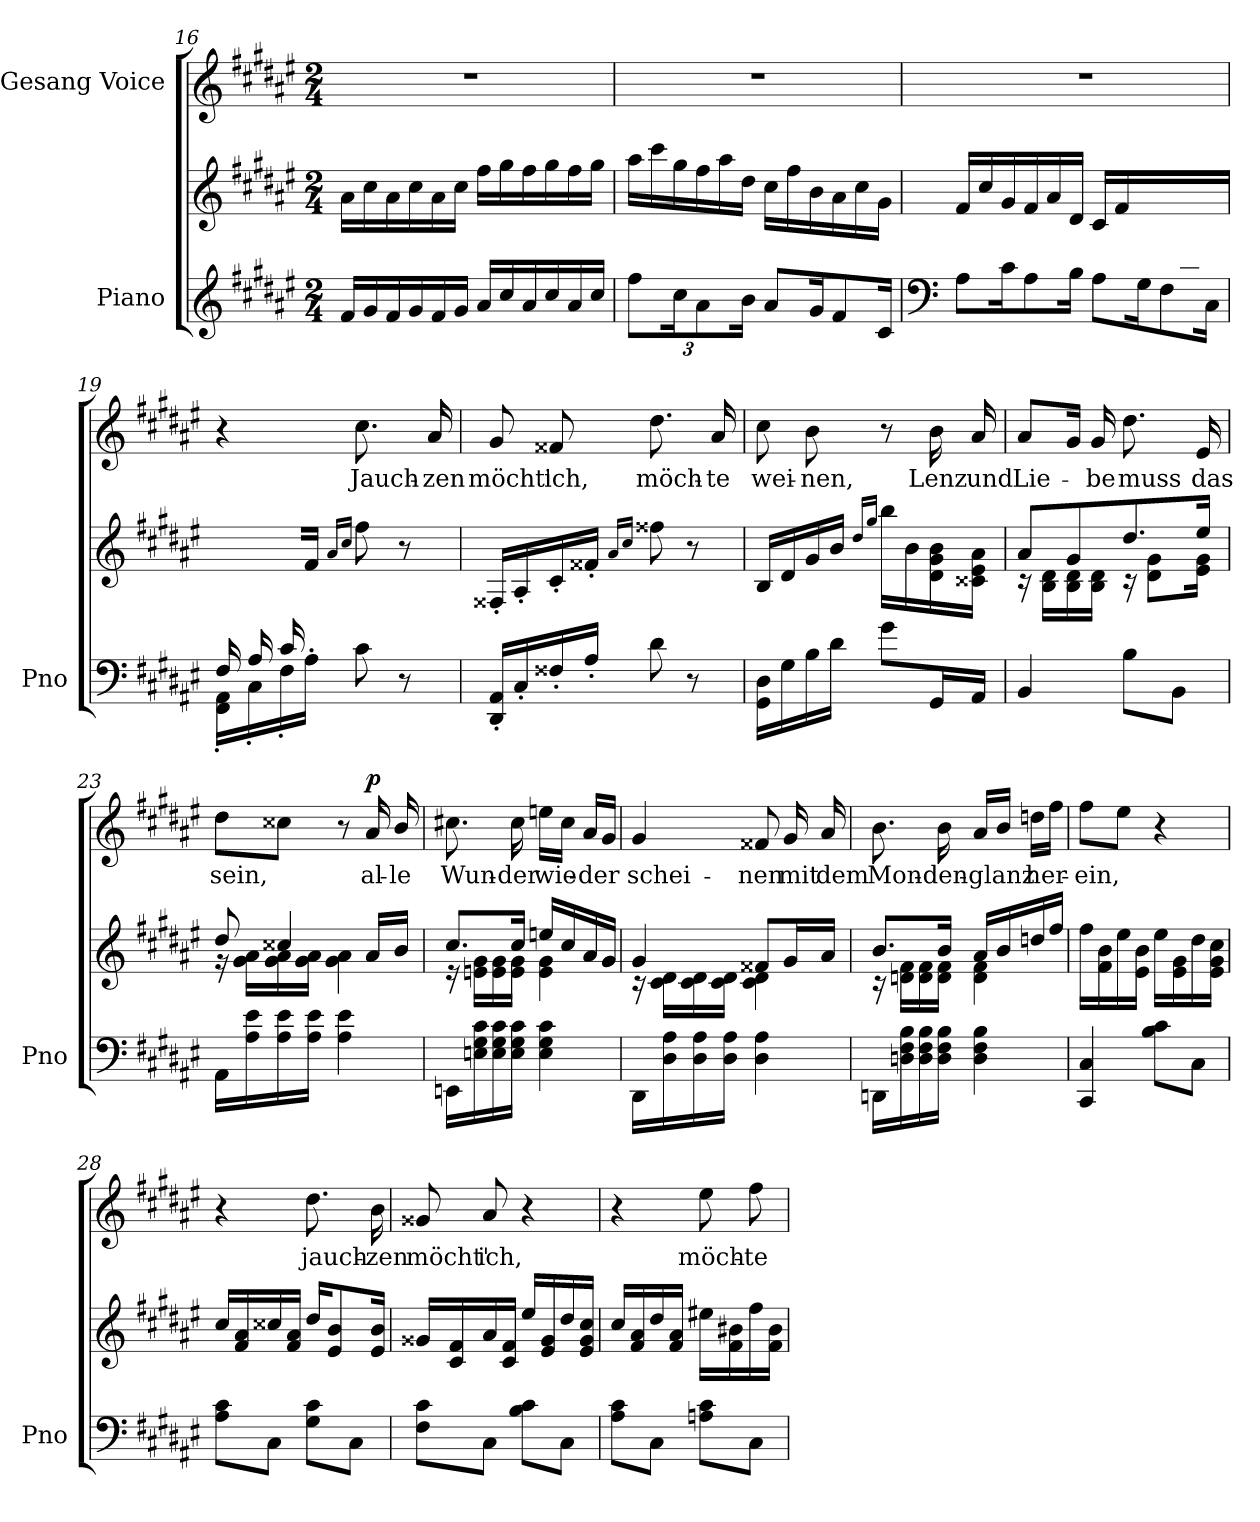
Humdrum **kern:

**kern	**kern	**kern	**text	**dynam
*part2	*part2	*part1	*part1	*part1
*staff3	*staff2	*staff1	*staff1	*staff1
*I"Piano	*	*I"Gesang Voice	*	*
*I'Pno	*	*	*	*
!!LO:PB:g=z
*clefG2	*clefG2	*clefG2	*	*
*k[f#c#g#d#a#e#]	*k[f#c#g#d#a#e#]	*k[f#c#g#d#a#e#]	*	*
*M2/4	*M2/4	*M2/4	*	*
*Xtuplet	*Xtuplet	*	*	*
=16	=16	=16	=16	=16
!	!	!LO:TX:a:B:color=#FFFFFF:t=.	!	!
24f#/LL	24a#\LL	2r	.	.
24g#/	24cc#\	.	.	.
24f#/	24a#\	.	.	.
24g#/	24cc#\	.	.	.
24f#/	24a#\	.	.	.
24g#/JJ	24cc#\JJ	.	.	.
24a#/LL	24ff#\LL	.	.	.
24cc#/	24gg#\	.	.	.
24a#/	24ff#\	.	.	.
24cc#/	24gg#\	.	.	.
24a#/	24ff#\	.	.	.
24cc#/JJ	24gg#\JJ	.	.	.
=17	=17	=17	=17	=17
*tuplet	*	*	*	*
12ff#\L	24aa#\LL	2r	.	.
.	24ccc#\	.	.	.
24cc#\K	24gg#\	.	.	.
12a#\	24ff#\	.	.	.
.	24aa#\	.	.	.
24b\Jk	24dd#\JJ	.	.	.
*Xtuplet	*	*	*	*
12a#/L	24cc#\LL	.	.	.
.	24ff#\	.	.	.
24g#/K	24b\	.	.	.
12f#/	24a#\	.	.	.
.	24cc#\	.	.	.
24c#/Jk	24g#\JJ	.	.	.
!!LO:LB:g=z
=18	=18	=18	=18	=18
*clefF4	*	*	*	*
*^	*	*	*	*
3ryy	12A#\L	24f#/LL	2r	.	.
.	.	24cc#/	.	.	.
.	24c#\K	24g#/	.	.	.
.	12A#\	24f#/	.	.	.
.	.	24a#/	.	.	.
.	24B\Jk	24d#/JJ	.	.	.
.	12A#\L	24c#/LL	.	.	.
.	.	24f#/	.	.	.
24B/	24G#\K	6ryy	.	.	.
24A#/	12F#\	.	.	.	.
24c#/	.	.	.	.	.
24G#/JJ	24C#\Jk	.	.	.	.
!!LO:LB:g=z
=19	=19	=19	=19	=19	=19
16F#/LL	16FF#\'< 16AA#\'<LL	8.ryy	4r	.	.
16A#/	16C#'<\	.	.	.	.
16c#/	16F#'<\	.	.	.	.
4ryy	16A#'<\JJ	16f#\JJ	.	.	.
.	.	16qa#/LL	.	.	.
.	.	16qcc#/JJ	.	.	.
!	!	!	!	!LO:LY:b	!
.	8c#\	8ff#\	8.cc#\	Jauch-	.
.	8r	8r	.	.	.
!	!	!	!	!LO:LY:b	!
16ryy	.	.	16a#/	-zen	.
*v	*v	*	*	*	*
=20	=20	=20	=20	=20
!	!	!	!LO:LY:b	!
16DD#/'< 16AA#/'<LL	16F##X'/LL	8g#/	möcht'	.
16C#'</	16A#'/	.	.	.
!	!	!	!LO:LY:b	!
16F##X'</	16c#'/	8f##X/	ich,	.
16A#'</JJ	16f##X'/JJ	.	.	.
.	16qa#/LL	.	.	.
.	16qcc#/JJ	.	.	.
!	!	!	!LO:LY:b	!
8d#\	8ff##X\	8.dd#\	möch-	.
8r	8r	.	.	.
!	!	!	!LO:LY:b	!
.	.	16a#/	-te	.
=21	=21	=21	=21	=21
!	!	!	!LO:LY:b	!
16GG#\ 16D#\LL	16B/LL	8cc#\	wei-	.
16G#\	16d#/	.	.	.
!	!	!	!LO:LY:b	!
16B\	16g#/	8b\	-nen,	.
16d#\JJ	16b/JJ	.	.	.
.	16qdd#/LL	.	.	.
.	16qgg#/JJ	.	.	.
8g#\L	16bb\LL	8r	.	.
.	16b\	.	.	.
!	!	!	!LO:LY:b	!
16GG#/L	16d#\ 16g#\ 16b\	16b\	Lenz	.
!	!	!	!LO:LY:b	!
16AA#/JJ	16c##X\ 16e#\ 16a#\JJ	16a#/	und	.
=22	=22	=22	=22	=22
*	*^	*	*	*
!	!	!	!	!LO:LY:b	!
4BB/	8a#/L	16r	8a#/L	Lie-	.
.	.	16B\ 16d#\LL	.	.	.
.	8g#/	16B\ 16d#\	16g#/Jk	.	.
!	!	!	!	!LO:LY:b	!
.	.	16B\ 16d#\JJ	16g#/	-be	.
!	!	!	!	!LO:LY:b	!
8B\L	8.dd#/	16r	8.dd#\	muss	.
.	.	8d#\ 8g#\L	.	.	.
8BB\J	.	.	.	.	.
!	!	!	!	!LO:LY:b	!
.	16ee#/Jk	16e#\ 16g#\Jk	16e#/	das	.
!!LO:LB:g=z
=23	=23	=23	=23	=23	=23
!	!	!	!	!LO:LY:b	!
16AA#\LL	8dd#/	16r	8dd#\L	sein,	.
16A#\ 16e#\	.	16g#\ 16a#\LL	.	.	.
16A#\ 16e#\	4cc##X/	16g#\ 16a#\	8cc##X\J	.	.
16A#\ 16e#\JJ	.	16g#\ 16a#\JJ	.	.	.
4A#\ 4e#\	.	4g#\ 4a#\	8r	.	.
!	!	!	!	!LO:LY:b	!LO:DY:a
.	16a#/LL	.	16a#/	al-	p
!	!	!	!	!LO:LY:b	!
.	16b/JJ	.	16b/	-le	.
=24	=24	=24	=24	=24	=24
!	!	!	!	!LO:LY:b	!
16EEn\LL	8.cc#/L	16r	8.cc#X\	Wun-	.
16En\ 16G#\ 16c#\	.	16en\ 16g#\LL	.	.	.
16E\ 16G#\ 16c#\	.	16e\ 16g#\	.	.	.
!	!	!	!	!LO:LY:b	!
16E\ 16G#\ 16c#\JJ	16cc#/Jk	16e\ 16g#\JJ	16cc#\	-der	.
!	!	!	!	!LO:LY:b	!
4E\ 4G#\ 4c#\	16een/LL	4e\ 4g#\	16een\LL	wie-	.
.	16cc#/	.	16cc#\JJ	.	.
!	!	!	!	!LO:LY:b	!
.	16a#/	.	16a#/LL	-der	.
.	16g#/JJ	.	16g#/JJ	.	.
=25	=25	=25	=25	=25	=25
!	!	!	!	!LO:LY:b	!
16DD#\LL	4g#/	16r	4g#/	schei-	.
16D#\ 16A#\	.	16c#\ 16d#\LL	.	.	.
16D#\ 16A#\	.	16c#\ 16d#\	.	.	.
16D#\ 16A#\JJ	.	16c#\ 16d#\JJ	.	.	.
!	!	!	!	!LO:LY:b	!
4D#\ 4A#\	8f##X/L	4c#\ 4d#\	8f##X/	-nen	.
!	!	!	!	!LO:LY:b	!
.	16g#/L	.	16g#/	mit	.
!	!	!	!	!LO:LY:b	!
.	16a#/JJ	.	16a#/	dem	.
=26	=26	=26	=26	=26	=26
!	!	!	!	!LO:LY:b	!
16DDn\LL	8.b/L	16r	8.b\	Mon-	.
16Dn\ 16F#\ 16B\	.	16dn\ 16f#\LL	.	.	.
16D\ 16F#\ 16B\	.	16d\ 16f#\	.	.	.
!	!	!	!	!LO:LY:b	!
16D\ 16F#\ 16B\JJ	16b/Jk	16d\ 16f#\JJ	16b\	-den-	.
!	!	!	!	!LO:LY:b	!
4D\ 4F#\ 4B\	16a#/LL	4d\ 4f#\	16a#/LL	-glanz	.
.	16b/	.	16b/JJ	.	.
!	!	!	!	!LO:LY:b	!
.	16ddn/	.	16ddn\LL	her-	.
.	16ff#/JJ	.	16ff#\JJ	.	.
*	*v	*v	*	*	*
!!LO:PB:g=z
=27	=27	=27	=27	=27
!	!	!	!LO:LY:b	!
4CC#/ 4C#/	16ff#\LL	8ff#\L	ein,	.
.	16f#\ 16b\	.	.	.
.	16ee#\	8ee#\J	.	.
.	16e#\ 16b\JJ	.	.	.
8B\ 8c#\L	16ee#\LL	4r	.	.
.	16e#\ 16g#\	.	.	.
8C#\J	16dd#\	.	.	.
.	16e#\ 16g#\ 16cc#\JJ	.	.	.
=28	=28	=28	=28	=28
8A#\ 8c#\L	16cc#/LL	4r	.	.
.	16f#/ 16a#/	.	.	.
8C#\J	16cc##X/	.	.	.
.	16f#/ 16a#/JJ	.	.	.
!	!	!	!LO:LY:b	!
8G#\ 8c#\L	16dd#/KL	8.dd#\	jauch-	.
.	8e#/ 8b/	.	.	.
8C#\J	.	.	.	.
!	!	!	!LO:LY:b	!
.	16e#/ 16b/Jk	16b\	-zen	.
=29	=29	=29	=29	=29
!	!	!	!LO:LY:b	!
8F#\ 8c#\L	16g##X/LL	8g##X/	möcht'	.
.	16c#/ 16f#/	.	.	.
!	!	!	!LO:LY:b	!
8C#\J	16a#/	8a#/	ich,	.
.	16c#/ 16f#/JJ	.	.	.
8B\ 8c#\L	16ee#/LL	4r	.	.
.	16e#/ 16g##/	.	.	.
8C#\J	16dd#/	.	.	.
.	16e#/ 16g##/ 16cc#/JJ	.	.	.
=30	=30	=30	=30	=30
8A#\ 8c#\L	16cc#/LL	4r	.	.
.	16f#/ 16a#/	.	.	.
8C#\J	16dd#/	.	.	.
.	16f#/ 16a#/JJ	.	.	.
!	!	!	!LO:LY:b	!
8An\ 8c#\L	16ee#X\LL	8ee#\	möch-	.
.	16f#\ 16b#X\	.	.	.
!	!	!	!LO:LY:b	!
8C#\J	16ff#\	8ff#\	-te	.
.	16f#\ 16b#\JJ	.	.	.
=	=	=	=	=
*-	*-	*-	*-	*-
